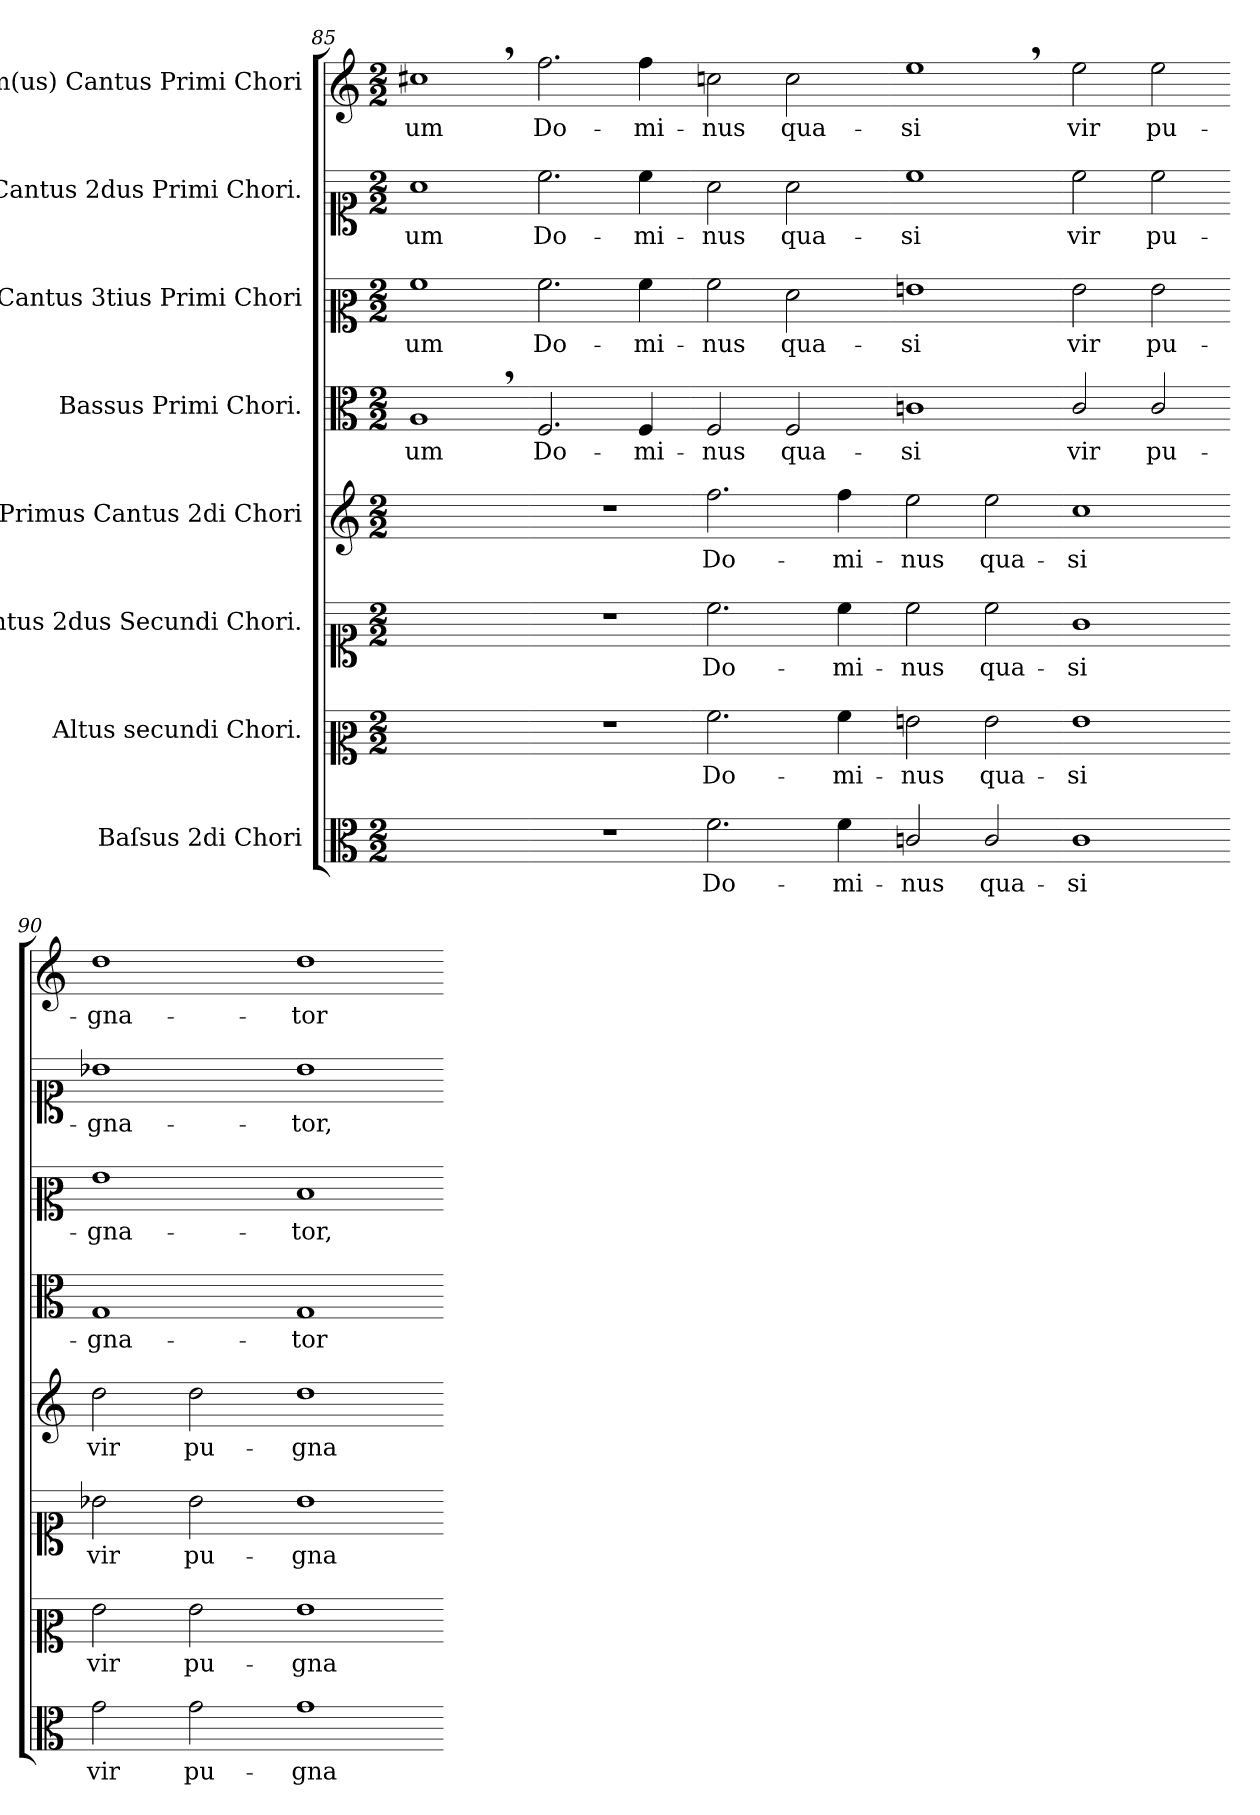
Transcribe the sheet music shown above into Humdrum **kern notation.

**kern	**text	**kern	**text	**kern	**text	**kern	**text	**kern	**text	**kern	**text	**kern	**text	**kern	**text
*part8	*part8	*part7	*part7	*part6	*part6	*part5	*part5	*part4	*part4	*part3	*part3	*part2	*part2	*part1	*part1
*staff8	*staff8	*staff7	*staff7	*staff6	*staff6	*staff5	*staff5	*staff4	*staff4	*staff3	*staff3	*staff2	*staff2	*staff1	*staff1
*I"Baſsus 2di Chori	*	*I"Altus secundi Chori.	*	*I"Cantus 2dus Secundi Chori.	*	*I"Primus Cantus 2di Chori	*	*I"Bassus Primi Chori.	*	*I"Cantus 3tius Primi Chori	*	*I"Cantus 2dus Primi Chori.	*	*I"1m(us) Cantus Primi Chori	*
*clefC3	*	*clefC2	*	*clefC1	*	*clefG2	*	*clefC3	*	*clefC2	*	*clefC1	*	*clefG2	*
*k[]	*	*k[]	*	*k[]	*	*k[]	*	*k[]	*	*k[]	*	*k[]	*	*k[]	*
*M2/2	*	*M2/2	*	*M2/2	*	*M2/2	*	*M2/2	*	*M2/2	*	*M2/2	*	*M2/2	*
=85	=85	=85	=85	=85	=85	=85	=85	=85	=85	=85	=85	=85	=85	=85	=85
!	!	!	!	!	!	!	!	!	!	!	!	!	!LO:LY:i	!	!LO:LY:i
1ryy	.	1ryy	.	1ryy	.	1ryy	.	1A,<	-um	1a	-um	1a	-um	1cc#X,<	-um
=86-	=86-	=86-	=86-	=86-	=86-	=86-	=86-	=86-	=86-	=86-	=86-	=86-	=86-	=86-	=86-
1r	.	1r	.	1r	.	1r	.	2.F/	Do-	2.a\	Do-	2.cc\	Do-	2.ff\	Do-
.	.	.	.	.	.	.	.	4F/	-mi-	4a\	-mi-	4cc\	-mi-	4ff\	-mi-
=87-	=87-	=87-	=87-	=87-	=87-	=87-	=87-	=87-	=87-	=87-	=87-	=87-	=87-	=87-	=87-
2.f\	Do-	2.a\	Do-	2.cc\	Do-	2.ff\	Do-	2F/	-nus	2a\	-nus	2a\	-nus	2ccn\	-nus
.	.	.	.	.	.	.	.	2F/	qua-	2f\	qua-	2a\	qua-	2cc\	qua-
4f\	-mi-	4a\	-mi-	4cc\	-mi-	4ff\	-mi-	.	.	.	.	.	.	.	.
=88-	=88-	=88-	=88-	=88-	=88-	=88-	=88-	=88-	=88-	=88-	=88-	=88-	=88-	=88-	=88-
2cn/	-nus	2gn\	-nus	2cc\	-nus	2ee\	-nus	1cn	-si	1gn	-si	1cc	-si	1ee,<	-si
2c/	qua-	2g\	qua-	2cc\	qua-	2ee\	qua-	.	.	.	.	.	.	.	.
=89-	=89-	=89-	=89-	=89-	=89-	=89-	=89-	=89-	=89-	=89-	=89-	=89-	=89-	=89-	=89-
1c	-si	1g	-si	1g	-si	1cc	-si	2c/	vir	2g\	vir	2cc\	vir	2ee\	vir
.	.	.	.	.	.	.	.	2c/	pu-	2g\	pu-	2cc\	pu-	2ee\	pu-
=90-	=90-	=90-	=90-	=90-	=90-	=90-	=90-	=90-	=90-	=90-	=90-	=90-	=90-	=90-	=90-
2g\	vir	2g\	vir	2b-X\	vir	2dd\	vir	1G	-gna-	1g	-gna-	1b-X	-gna-	1dd	-gna-
2g\	pu-	2g\	pu-	2b-\	pu-	2dd\	pu-	.	.	.	.	.	.	.	.
=91-	=91-	=91-	=91-	=91-	=91-	=91-	=91-	=91-	=91-	=91-	=91-	=91-	=91-	=91-	=91-
1g	-gna-	1g	-gna-	1b-	-gna-	1dd	-gna-	1G	-tor	1d	-tor,	1b-	-tor,	1dd	-tor
=-	=-	=-	=-	=-	=-	=-	=-	=-	=-	=-	=-	=-	=-	=-	=-
*-	*-	*-	*-	*-	*-	*-	*-	*-	*-	*-	*-	*-	*-	*-	*-
